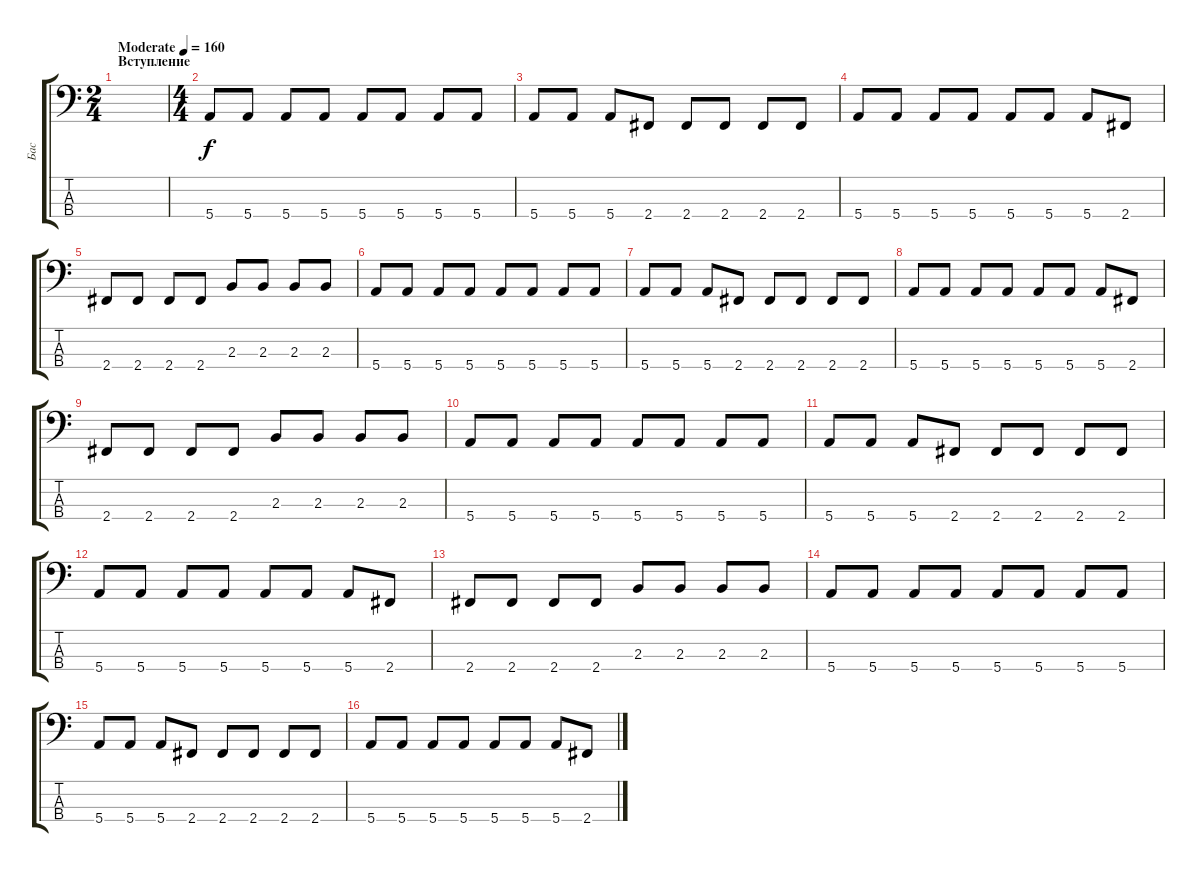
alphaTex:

\track ("Бас" "Бас") {instrument electricbassfinger}
\staff {score tabs}
\tuning (G2 D2 A1 E1) {hide}
\ts (2 4)
\section ("" "Вступление")
\tempo (160 "Moderate")
\clef f4
\ks c
|
\ts (4 4)
5.4.8 5.4.8 5.4.8 5.4.8 5.4.8 5.4.8 5.4.8 5.4.8 |
5.4.8 5.4.8 5.4.8 2.4.8 2.4.8 2.4.8 2.4.8 2.4.8 |
5.4.8 5.4.8 5.4.8 5.4.8 5.4.8 5.4.8 5.4.8 2.4.8 |
2.4.8 2.4.8 2.4.8 2.4.8 2.3.8 2.3.8 2.3.8 2.3.8 |
5.4.8 5.4.8 5.4.8 5.4.8 5.4.8 5.4.8 5.4.8 5.4.8 |
5.4.8 5.4.8 5.4.8 2.4.8 2.4.8 2.4.8 2.4.8 2.4.8 |
5.4.8 5.4.8 5.4.8 5.4.8 5.4.8 5.4.8 5.4.8 2.4.8 |
2.4.8 2.4.8 2.4.8 2.4.8 2.3.8 2.3.8 2.3.8 2.3.8 |
5.4.8 5.4.8 5.4.8 5.4.8 5.4.8 5.4.8 5.4.8 5.4.8 |
5.4.8 5.4.8 5.4.8 2.4.8 2.4.8 2.4.8 2.4.8 2.4.8 |
5.4.8 5.4.8 5.4.8 5.4.8 5.4.8 5.4.8 5.4.8 2.4.8 |
2.4.8 2.4.8 2.4.8 2.4.8 2.3.8 2.3.8 2.3.8 2.3.8 |
5.4.8 5.4.8 5.4.8 5.4.8 5.4.8 5.4.8 5.4.8 5.4.8 |
5.4.8 5.4.8 5.4.8 2.4.8 2.4.8 2.4.8 2.4.8 2.4.8 |
5.4.8 5.4.8 5.4.8 5.4.8 5.4.8 5.4.8 5.4.8 2.4.8
